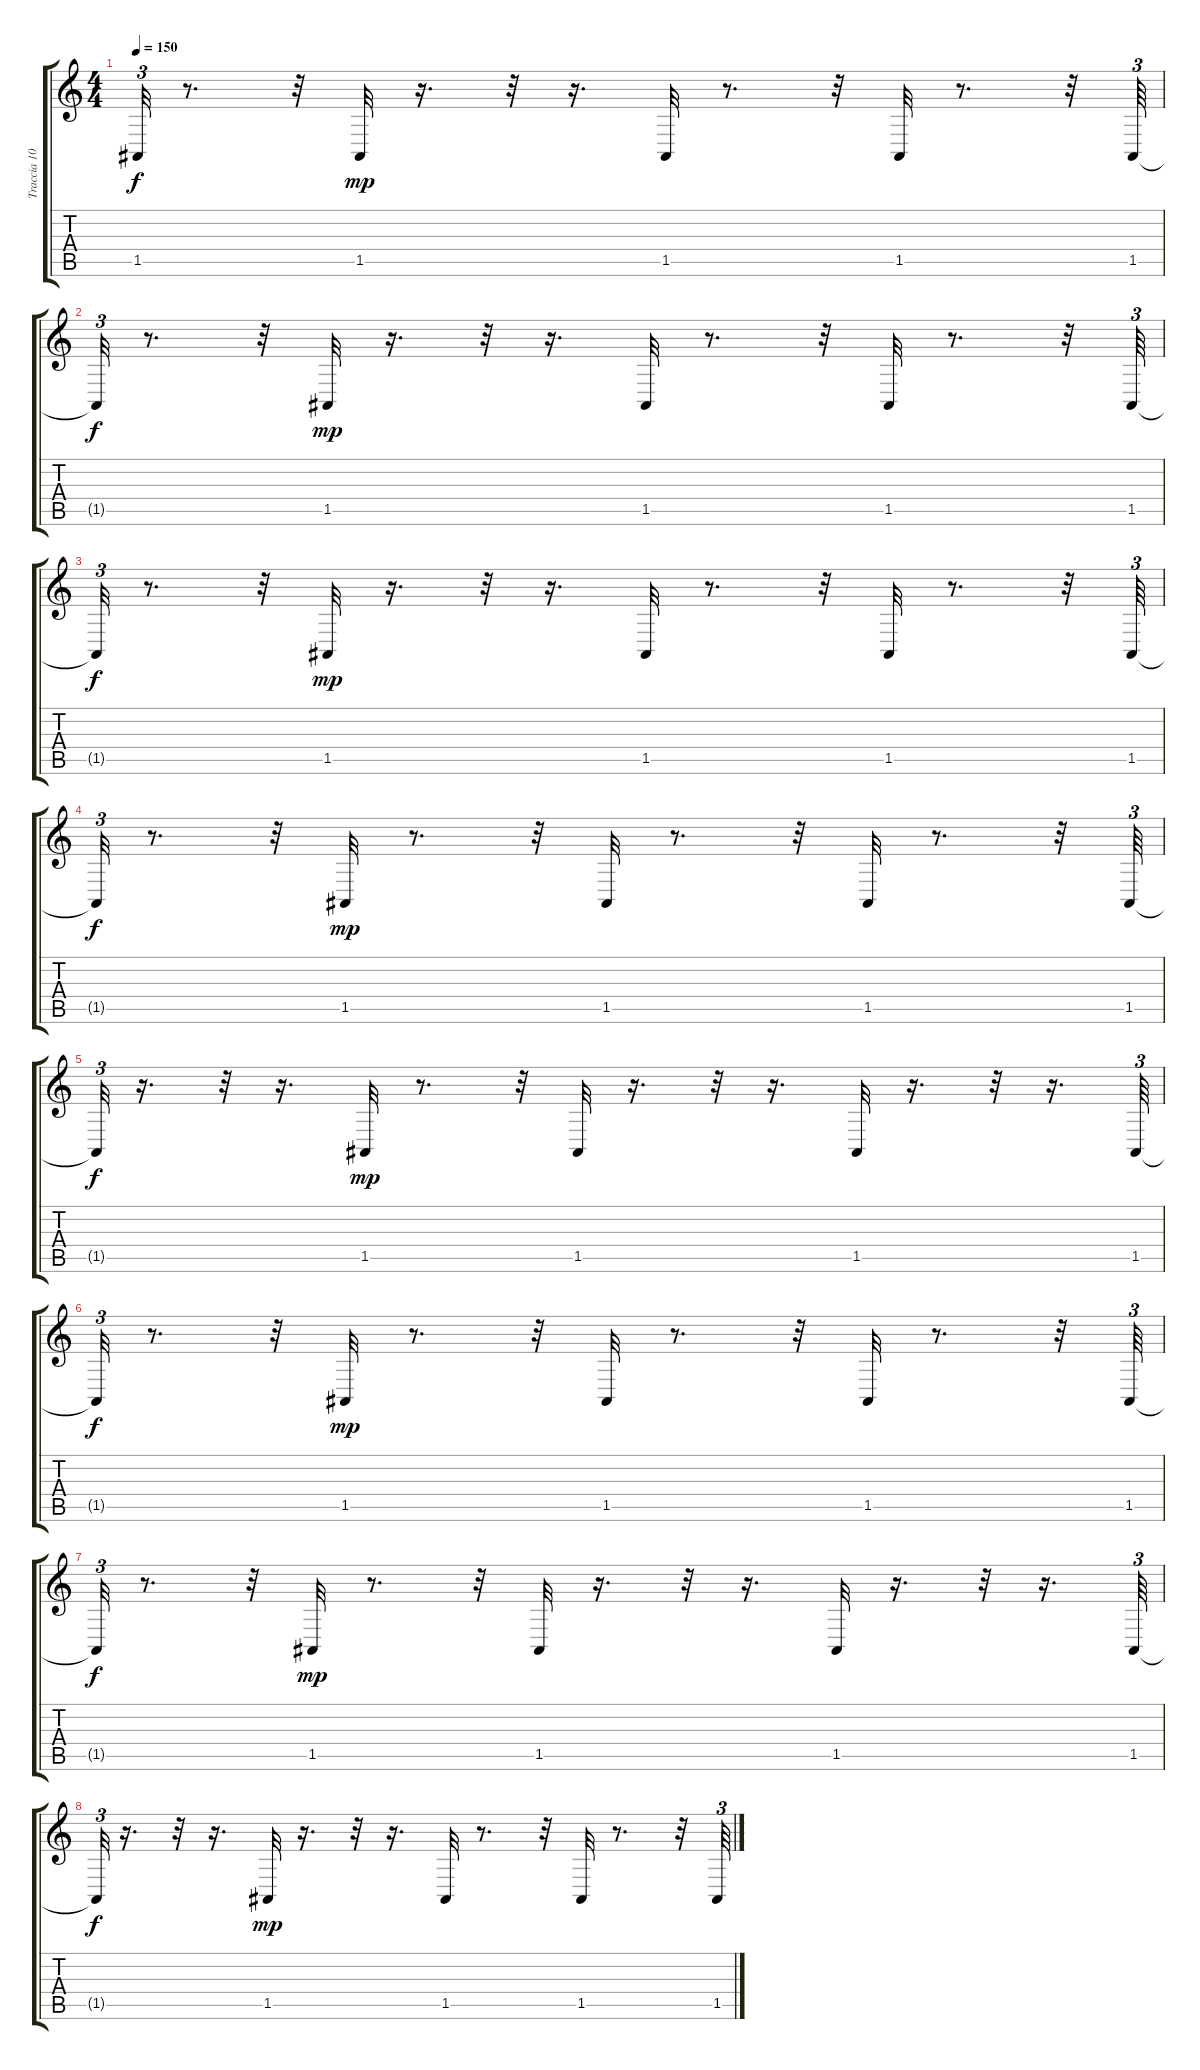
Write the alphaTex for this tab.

\track ("Traccia 10" "Traccia 10") {instrument acousticgrandpiano}
\staff {score tabs}
\tuning (E4 B3 G3 D3 A2 E2) {hide}
\ts (4 4)
\tempo 150
\clef g2
\ks c
1.5{t}.32{tu (3 2) dy f} r.8{d} r.32 1.5.32{dy mp} r.16{d} r.32 r.16{d} 1.5.32 r.8{d} r.32 1.5.32 r.8{d} r.32 1.5.64{tu (3 2)} |
1.5{t}.32{tu (3 2) dy f} r.8{d} r.32 1.5.32{dy mp} r.16{d} r.32 r.16{d} 1.5.32 r.8{d} r.32 1.5.32 r.8{d} r.32 1.5.64{tu (3 2)} |
1.5{t}.32{tu (3 2) dy f} r.8{d} r.32 1.5.32{dy mp} r.16{d} r.32 r.16{d} 1.5.32 r.8{d} r.32 1.5.32 r.8{d} r.32 1.5.64{tu (3 2)} |
1.5{t}.32{tu (3 2) dy f} r.8{d} r.32 1.5.32{dy mp} r.8{d} r.32 1.5.32 r.8{d} r.32 1.5.32 r.8{d} r.32 1.5.64{tu (3 2)} |
1.5{t}.32{tu (3 2) dy f} r.16{d} r.32 r.16{d} 1.5.32{dy mp} r.8{d} r.32 1.5.32 r.16{d} r.32 r.16{d} 1.5.32 r.16{d} r.32 r.16{d} 1.5.64{tu (3 2)} |
1.5{t}.32{tu (3 2) dy f} r.8{d} r.32 1.5.32{dy mp} r.8{d} r.32 1.5.32 r.8{d} r.32 1.5.32 r.8{d} r.32 1.5.64{tu (3 2)} |
1.5{t}.32{tu (3 2) dy f} r.8{d} r.32 1.5.32{dy mp} r.8{d} r.32 1.5.32 r.16{d} r.32 r.16{d} 1.5.32 r.16{d} r.32 r.16{d} 1.5.64{tu (3 2)} |
1.5{t}.32{tu (3 2) dy f} r.16{d} r.32 r.16{d} 1.5.32{dy mp} r.16{d} r.32 r.16{d} 1.5.32 r.8{d} r.32 1.5.32 r.8{d} r.32 1.5.64{tu (3 2)}
